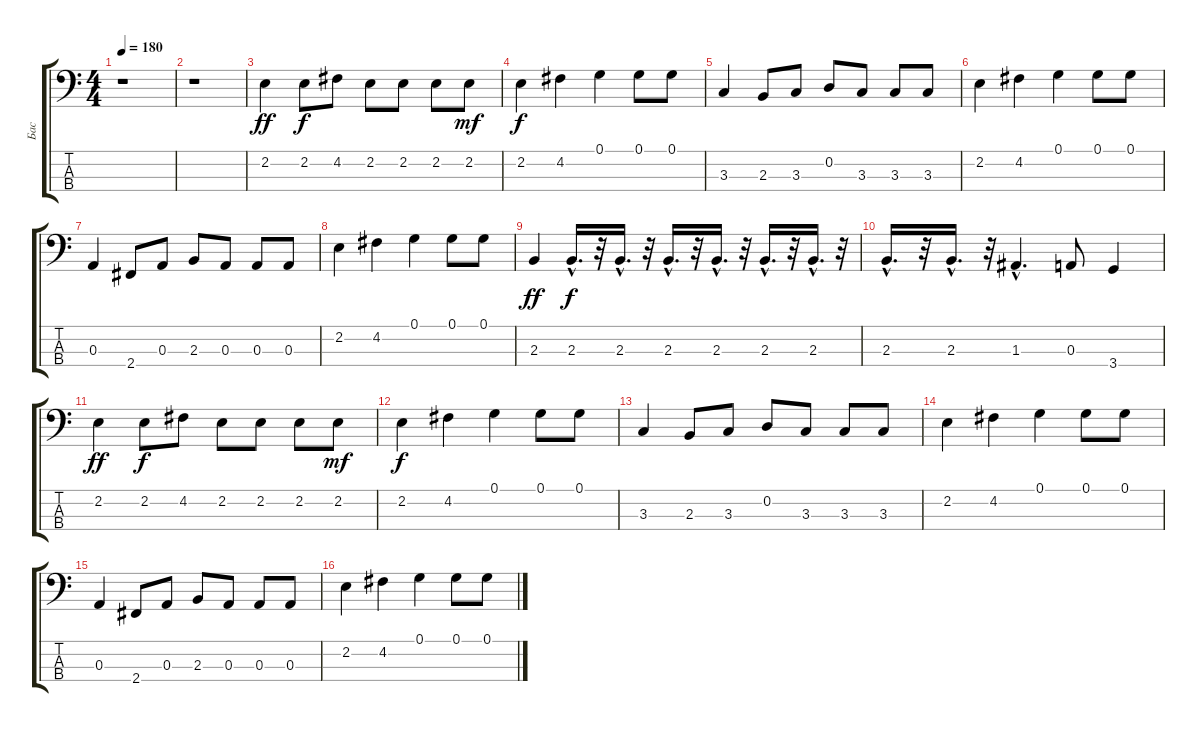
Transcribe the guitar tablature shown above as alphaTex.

\track ("Бас" "Бас") {instrument electricbasspick}
\staff {score tabs}
\tuning (G2 D2 A1 E1) {hide}
\ts (4 4)
\tempo 180
\clef f4
\ks c
r.1{dy ff instrument electricbasspick} |
r.1 |
2.2.4{volume 15} 2.2.8{dy f} 4.2.8 2.2.8 2.2.8 2.2.8 2.2.8{dy mf} |
2.2.4{dy f} 4.2.4 0.1.4 0.1.8 0.1.8 |
3.3.4 2.3.8 3.3.8 0.2.8 3.3.8 3.3.8 3.3.8 |
2.2.4 4.2.4 0.1.4 0.1.8 0.1.8 |
0.3.4 2.4.8 0.3.8 2.3.8 0.3.8 0.3.8 0.3.8 |
2.2.4 4.2.4 0.1.4 0.1.8 0.1.8 |
2.3.4{dy ff} 2.3{hac}.16{d dy f} r.32 2.3{hac}.16{d} r.32 2.3{hac}.16{d} r.32 2.3{hac}.16{d} r.32 2.3{hac}.16{d} r.32 2.3{hac}.16{d} r.32 |
2.3{hac}.16{d} r.32 2.3{hac}.16{d} r.32 1.3{hac}.4{d} 0.3.8 3.4.4 |
2.2.4{dy ff} 2.2.8{dy f} 4.2.8 2.2.8 2.2.8 2.2.8 2.2.8{dy mf} |
2.2.4{dy f} 4.2.4 0.1.4 0.1.8 0.1.8 |
3.3.4 2.3.8 3.3.8 0.2.8 3.3.8 3.3.8 3.3.8 |
2.2.4 4.2.4 0.1.4 0.1.8 0.1.8 |
0.3.4 2.4.8 0.3.8 2.3.8 0.3.8 0.3.8 0.3.8 |
2.2.4 4.2.4 0.1.4 0.1.8 0.1.8
